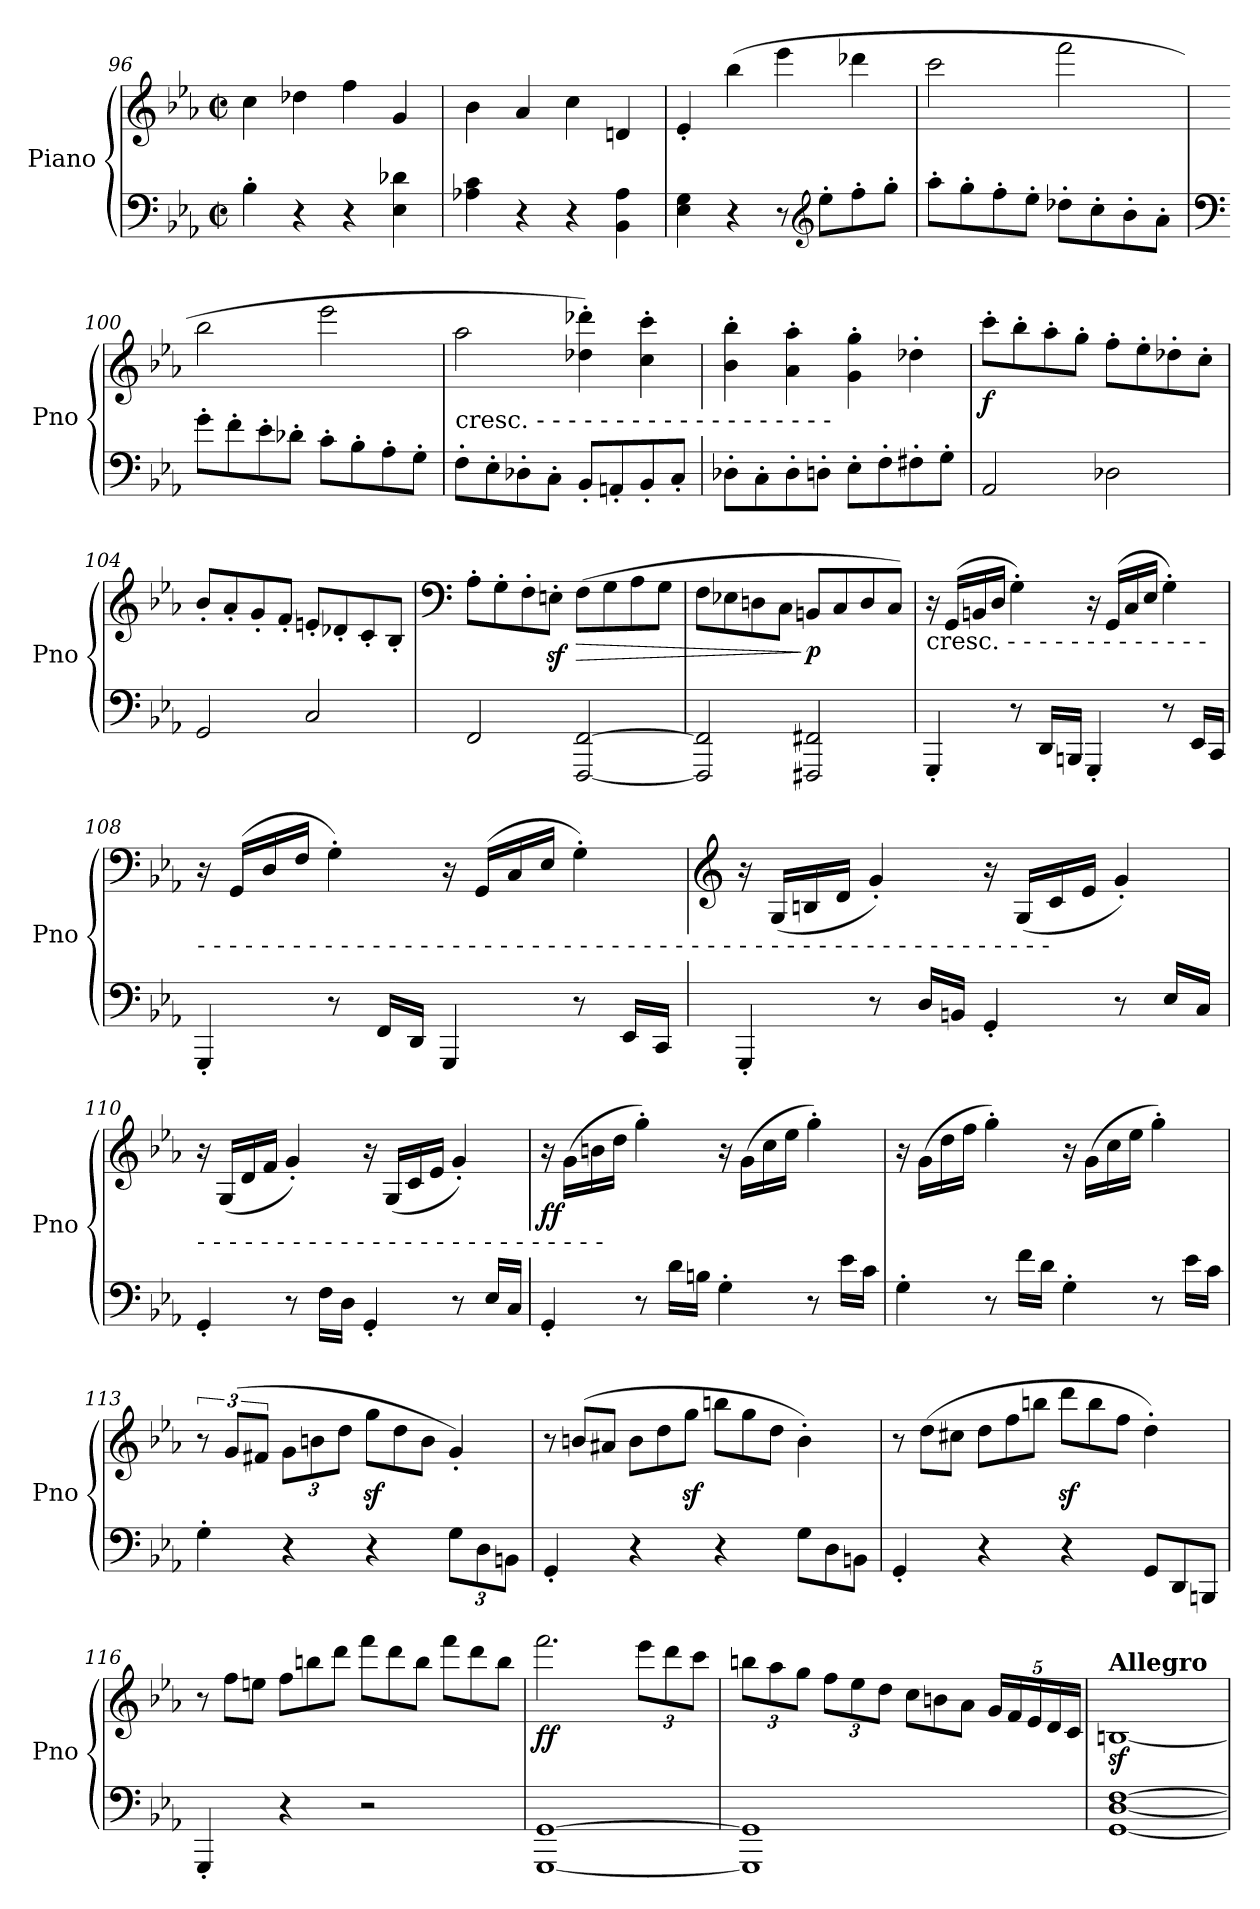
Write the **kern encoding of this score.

**kern	**kern	**dynam
*part1	*part1	*part1
*staff2	*staff1	*staff1/2
*I"Piano	*	*
*I'Pno	*	*
*clefF4	*clefG2	*
*k[b-e-a-]	*k[b-e-a-]	*
*E-:	*E-:	*
*M2/2	*M2/2	*
*met(c|)	*met(c|)	*
=96	=96	=96
4B-'\	4cc\	.
4r	4dd-X\	.
4r	4ff\	.
4E-\ 4d-X\	4g/	.
=97	=97	=97
4A-X\ 4c\	4b-\	.
4r	4a-/	.
4r	4cc\	.
4BB-\ 4A-\	4dn/	.
=98	=98	=98
4E-\ 4G\	4e-'/	.
4r	(>4bb-\	.
8r	4eee-\	.
*clefG2	*	*
8ee-'\L	.	.
8ff'\	4ddd-X\	.
8gg'\J	.	.
=99	=99	=99
8aa-'\L	2ccc\	.
8gg'\	.	.
8ff'\	.	.
8ee-'\J	.	.
8dd-X'\L	2fff\	.
8cc'\	.	.
8b-'\	.	.
8a-'\J	.	.
!!LO:LB:g=z
=100	=100	=100
*clefF4	*	*
8g'\L	2bb-\	.
8f'\	.	.
8e-'\	.	.
8d-X'\J	.	.
8c'\L	2eee-\	.
8B-'\	.	.
8A-'\	.	.
8G'\J	.	.
=101	=101	=101
!	!LO:TX:b:t=cresc.  -  -  -  -  -  -  -  -  -  -  -  -  -  -  -  -  -  -  -	!
8F'\L	2aa-\	.
8E-'\	.	.
8D-X'\	.	.
8C'\J	.	.
8BB-'/L	4dd-X\' 4ddd-X\')	.
8AAn'/	.	.
8BB-'/	4cc\' 4ccc\'	.
8C'/J	.	.
=102	=102	=102
8D-X'\L	4b-\' 4bb-\'	.
8C'\	.	.
8D-'\	4a-\' 4aa-\'	.
8Dn'\J	.	.
8E-'\L	4g\' 4gg\'	.
8F'\	.	.
8F#X'\	4dd-X'\	.
8G'\J	.	.
=103	=103	=103
!	!	!LO:DY:b
2AA-/	8ccc'\L	f
.	8bb-'\	.
.	8aa-'\	.
.	8gg'\J	.
2D-X\	8ff'\L	.
.	8ee-'\	.
.	8dd-X'\	.
.	8cc'\J	.
!!LO:LB:g=z
=104	=104	=104
2GG/	8b-'/L	.
.	8a-'/	.
.	8g'/	.
.	8f'/J	.
2C/	8en'/L	.
.	8d-X'/	.
.	8c'/	.
.	8B-'/J	.
=105	=105	=105
*	*clefF4	*
2FF/	8A-'\L	.
.	8G'\	.
.	8F'\	.
.	8Enz<'\J	.
!	!	!LO:HP:b
[2FFF/ [2FF/	(>8F\L	>
.	8G\	.
.	8A-\	.
.	8G\J	.
=106	=106	=106
2FFF/] 2FF/]	8F\L	.
.	8E-X\	.
.	8Dn\	.
.	8C\J	.
!	!	!LO:DY:n=1:b
2FFF#X/ 2FF#X/	8BBn/L	] p
.	8C/	.
.	8D/	.
.	8C/J)	.
!!LO:PB:g=z
=107	=107	=107
!	!LO:TX:b:t=cresc.  -  -  -  -  -  -  -  -  -  -  -  -  -	!
4GGG'/	16r	.
.	(>16GG/LL	.
.	16BBn/	.
.	16D/JJ	.
8r	4G'\)	.
16DD/LL	.	.
16BBBn/JJ	.	.
4GGG'/	16r	.
.	(>16GG/LL	.
.	16C/	.
.	16E-/JJ	.
8r	4G'\)	.
16EE-/LL	.	.
16CC/JJ	.	.
=108	=108	=108
!LO:TX:a:t=-  -  -  -  -  -  -  -  -  -  -  -  -  -  -  -  -  -  -  -  -  -  -  -  -  -  -  -  -  -  -  -  -  -  -  -  -  -  -  -  -  -  -  -  -  -  -  -  -  -  -  -  -  -	!	!
4GGG'/	16r	.
.	(>16GG/LL	.
.	16D/	.
.	16F/JJ	.
8r	4G'\)	.
16FF/LL	.	.
16DD/JJ	.	.
4GGG/	16r	.
.	(>16GG/LL	.
.	16C/	.
.	16E-/JJ	.
8r	4G'\)	.
16EE-/LL	.	.
16CC/JJ	.	.
!!LO:LB:g=z
=109	=109	=109
*	*clefG2	*
4GGG'/	16r	.
.	(<16G/LL	.
.	16Bn/	.
.	16d/JJ	.
8r	4g'/)	.
16D/LL	.	.
16BBn/JJ	.	.
4GG'/	16r	.
.	(<16G/LL	.
.	16c/	.
.	16e-/JJ	.
8r	4g'/)	.
16E-/LL	.	.
16C/JJ	.	.
=110	=110	=110
!LO:TX:a:t=-  -  -  -  -  -  -  -  -  -  -  -  -  -  -  -  -  -  -  -  -  -  -  -  -  -	!	!
4GG'/	16r	.
.	(<16G/LL	.
.	16d/	.
.	16f/JJ	.
8r	4g'/)	.
16F\LL	.	.
16D\JJ	.	.
4GG'/	16r	.
.	(<16G/LL	.
.	16c/	.
.	16e-/JJ	.
8r	4g'/)	.
16E-/LL	.	.
16C/JJ	.	.
=111	=111	=111
!	!	!LO:DY:b
4GG'/	16r	ff
.	(>16g\LL	.
.	16bn\	.
.	16dd\JJ	.
8r	4gg'\)	.
16d\LL	.	.
16Bn\JJ	.	.
4G'\	16r	.
.	(>16g\LL	.
.	16cc\	.
.	16ee-\JJ	.
8r	4gg'\)	.
16e-\LL	.	.
16c\JJ	.	.
!!LO:LB:g=z
=112	=112	=112
4G'\	16r	.
.	(>16g\LL	.
.	16dd\	.
.	16ff\JJ	.
8r	4gg'\)	.
16f\LL	.	.
16d\JJ	.	.
4G'\	16r	.
.	(>16g\LL	.
.	16cc\	.
.	16ee-\JJ	.
8r	4gg'\)	.
16e-\LL	.	.
16c\JJ	.	.
=113	=113	=113
4G'\	12r	.
.	(>12g/L	.
.	12f#X/J	.
4r	12g\L	.
.	12bn\	.
.	12dd\J	.
*	*Xtuplet	*
4r	12ggz<\L	.
.	12dd\	.
.	12b\J	.
12G\L	4g'/)	.
12D\	.	.
12BBn\J	.	.
=114	=114	=114
4GG'/	12r	.
.	(>12bn/L	.
.	12a#X/J	.
4r	12b\L	.
.	12dd\	.
.	12ggz<\J	.
4r	12bbn\L	.
.	12gg\	.
.	12dd\J	.
*Xtuplet	*	*
12G\L	4b'\)	.
12D\	.	.
12BBn\J	.	.
!!LO:LB:g=z
=115	=115	=115
4GG'/	12r	.
.	(>12dd\L	.
.	12cc#X\J	.
4r	12dd\L	.
.	12ff\	.
.	12bbn\J	.
4r	12dddz<\L	.
.	12bb\	.
.	12ff\J	.
12GG/L	4dd'\)	.
12DD/	.	.
12BBBn/J	.	.
=116	=116	=116
4GGG'/	12r	.
.	12ff\L	.
.	12een\J	.
4r	12ff\L	.
.	12bbn\	.
.	12ddd\J	.
2r	12fff\L	.
.	12ddd\	.
.	12bb\J	.
.	12fff\L	.
.	12ddd\	.
.	12bb\J	.
=117	=117	=117
!	!	!LO:DY:b
[1GGG [1GG	2.fff\	ff
*	*tuplet	*
*	*Xbrackettup	*
.	12eee-\L	.
.	12ddd\	.
.	12ccc\J	.
!!LO:LB:g=z
=118	=118	=118
1GGG] 1GG]	12bbn\L	.
.	12aa-\	.
.	12gg\J	.
.	12ff\L	.
.	12ee-\	.
.	12dd\J	.
*	*Xtuplet	*
.	12cc\L	.
.	12bn\	.
.	12a-\J	.
*	*tuplet	*
.	20g/LL	.
.	20f/	.
.	20e-/	.
.	20d/	.
.	20c/JJ	.
=119	=119	=119
!	!LO:TX:a:B:t=Allegro	!
[1GG [1D [1F	[1Bnz<	.
=	=	=
*-	*-	*-
